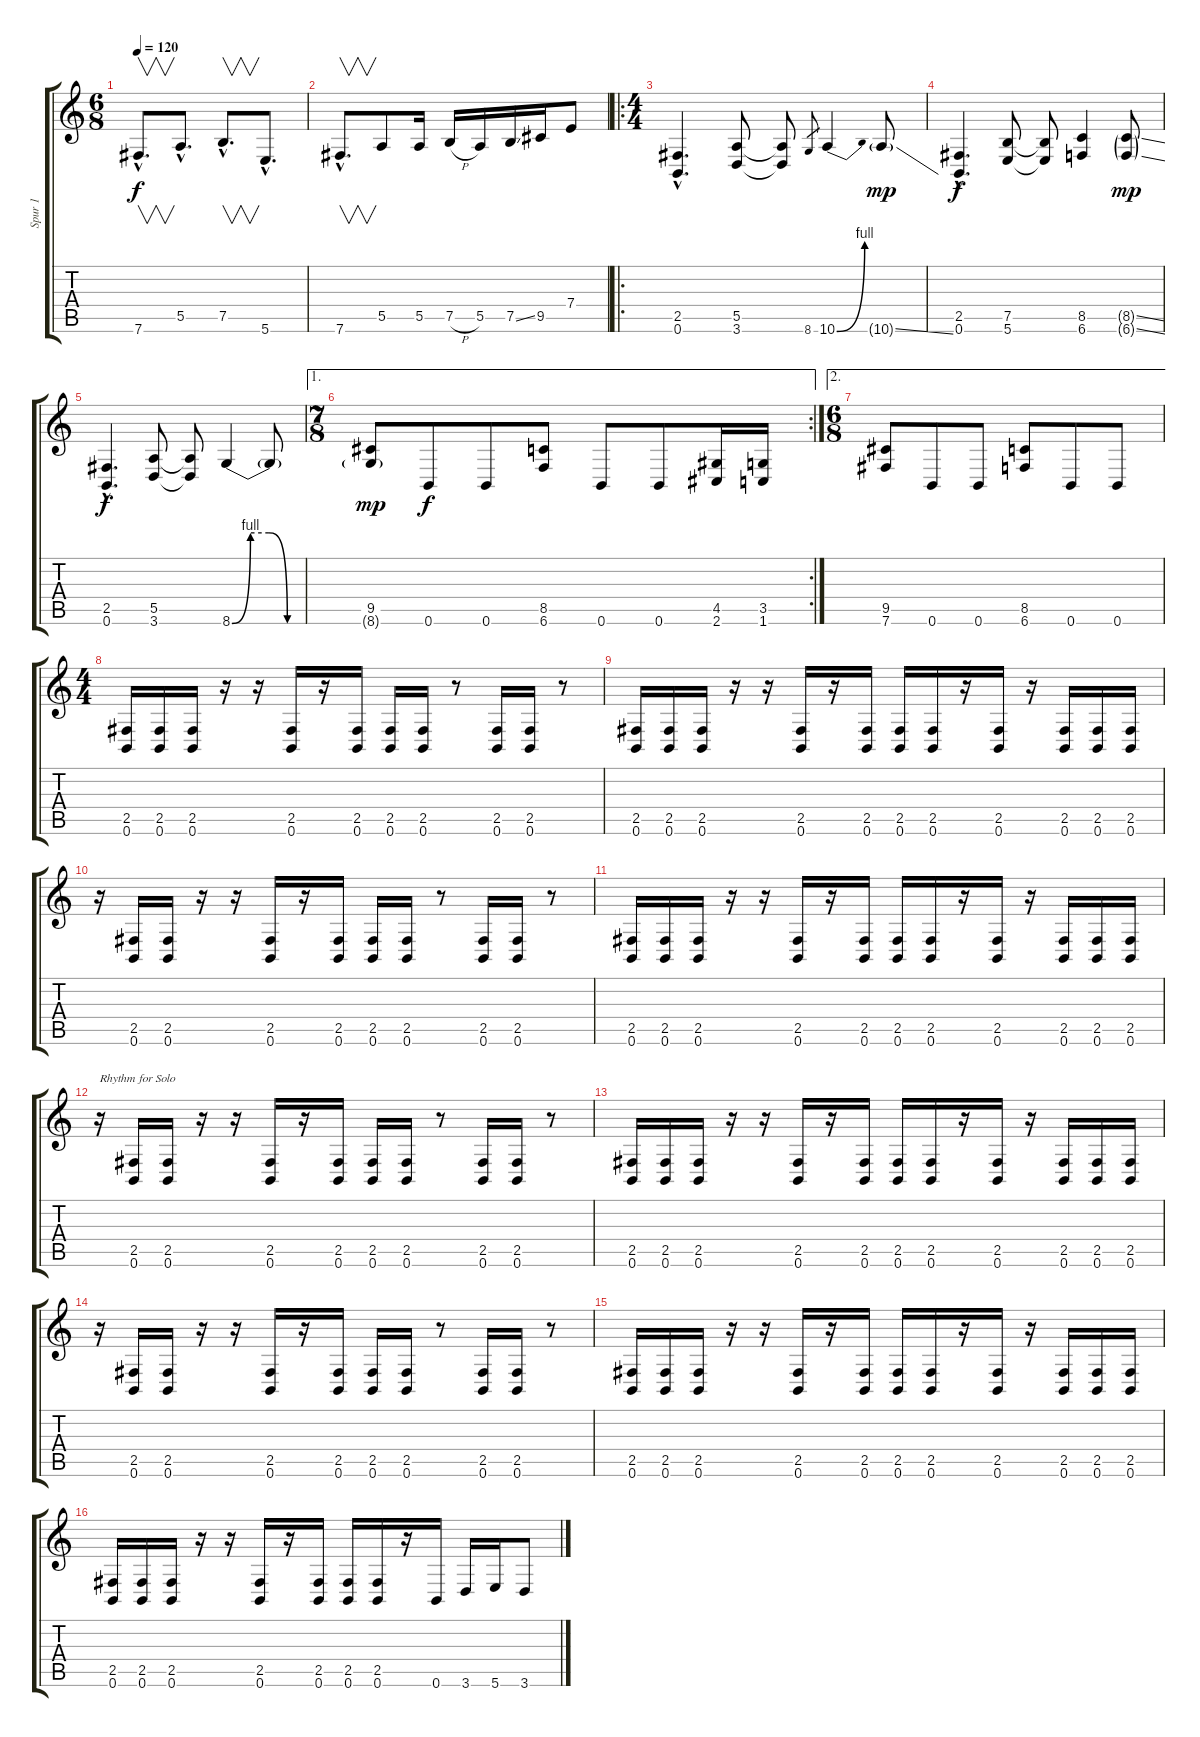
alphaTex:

\track ("Spur 1" "Spur 1") {instrument distortionguitar}
\staff {score tabs}
\tuning (B3 Gb3 D3 A2 E2 B1) {hide}
\ts (6 8)
\tempo 120
\clef g2
\ks c
7.6{hac}.8{v d dy f} 5.5{hac}.8{d} 7.5{hac}.8{v d} 5.6{hac}.8{d} |
7.6{hac}.8{v d} 5.5.8 5.5.16 7.5{h}.16 5.5.16 7.5{ss}.16 9.5.16 7.4.8 |
\ro
\ts (4 4)
(2.5{hac} 0.6{hac}).4{d} (5.5 3.6).8 (5.5{t} 3.6{t}).8 8.6.8{gr} 10.6{be (bend 0 0 60 4)}.4 10.6{ss g}.8{dy mp} |
(2.5{hac} 0.6{hac}).4{d dy f} (7.5 5.6).8 (7.5{t} 5.6{t}).8 (8.5 6.6).4 (8.5{ss g} 6.6{ss g}).8{dy mp} |
(2.5{hac} 0.6{hac}).4{d dy f} (5.5 3.6).8 (5.5{t} 3.6{t}).8 8.6{be (custom 0 0 15 4 30 4 45 0 60 0)}.4 8.6{t}.8 |
\ae 1
\rc 2
\ts (7 8)
(9.5 8.6{g}).8{dy mp} 0.6.8{dy f} 0.6.8 (8.5 6.6).8 0.6.8 0.6.8 (4.5 2.6).16 (3.5 1.6).16 |
\ae 2
\ts (6 8)
(9.5 7.6).8 0.6.8 0.6.8 (8.5 6.6).8 0.6.8 0.6.8 |
\ts (4 4)
(2.5 0.6).16 (2.5 0.6).16 (2.5 0.6).16 r.16 r.16 (2.5 0.6).16 r.16 (2.5 0.6).16 (2.5 0.6).16 (2.5 0.6).16 r.8 (2.5 0.6).16 (2.5 0.6).16 r.8 |
(2.5 0.6).16 (2.5 0.6).16 (2.5 0.6).16 r.16 r.16 (2.5 0.6).16 r.16 (2.5 0.6).16 (2.5 0.6).16 (2.5 0.6).16 r.16 (2.5 0.6).16 r.16 (2.5 0.6).16 (2.5 0.6).16 (2.5 0.6).16 |
r.16 (2.5 0.6).16 (2.5 0.6).16 r.16 r.16 (2.5 0.6).16 r.16 (2.5 0.6).16 (2.5 0.6).16 (2.5 0.6).16 r.8 (2.5 0.6).16 (2.5 0.6).16 r.8 |
(2.5 0.6).16 (2.5 0.6).16 (2.5 0.6).16 r.16 r.16 (2.5 0.6).16 r.16 (2.5 0.6).16 (2.5 0.6).16 (2.5 0.6).16 r.16 (2.5 0.6).16 r.16 (2.5 0.6).16 (2.5 0.6).16 (2.5 0.6).16 |
r.16{txt "Rhythm for Solo"} (2.5 0.6).16 (2.5 0.6).16 r.16 r.16 (2.5 0.6).16 r.16 (2.5 0.6).16 (2.5 0.6).16 (2.5 0.6).16 r.8 (2.5 0.6).16 (2.5 0.6).16 r.8 |
(2.5 0.6).16 (2.5 0.6).16 (2.5 0.6).16 r.16 r.16 (2.5 0.6).16 r.16 (2.5 0.6).16 (2.5 0.6).16 (2.5 0.6).16 r.16 (2.5 0.6).16 r.16 (2.5 0.6).16 (2.5 0.6).16 (2.5 0.6).16 |
r.16 (2.5 0.6).16 (2.5 0.6).16 r.16 r.16 (2.5 0.6).16 r.16 (2.5 0.6).16 (2.5 0.6).16 (2.5 0.6).16 r.8 (2.5 0.6).16 (2.5 0.6).16 r.8 |
(2.5 0.6).16 (2.5 0.6).16 (2.5 0.6).16 r.16 r.16 (2.5 0.6).16 r.16 (2.5 0.6).16 (2.5 0.6).16 (2.5 0.6).16 r.16 (2.5 0.6).16 r.16 (2.5 0.6).16 (2.5 0.6).16 (2.5 0.6).16 |
(2.5 0.6).16 (2.5 0.6).16 (2.5 0.6).16 r.16 r.16 (2.5 0.6).16 r.16 (2.5 0.6).16 (2.5 0.6).16 (2.5 0.6).16 r.16 0.6.16 3.6.16 5.6.16 3.6.8
